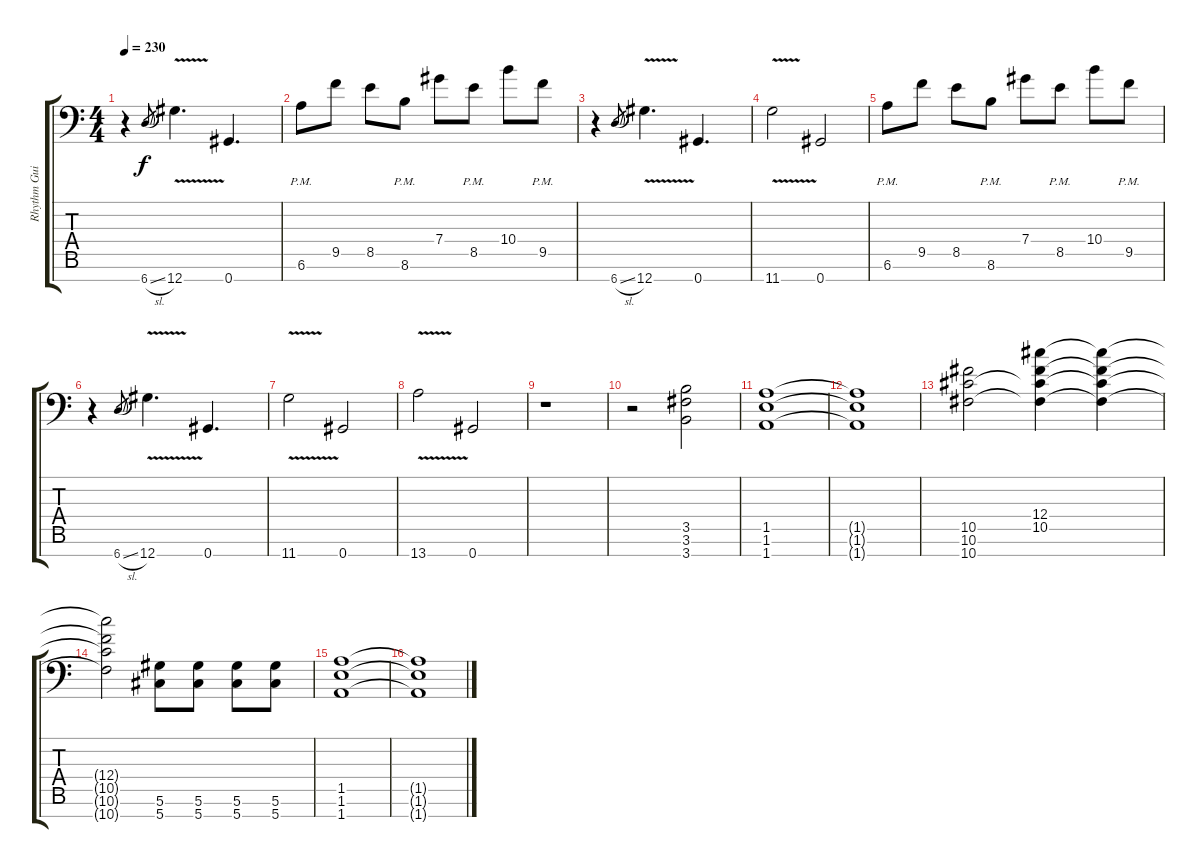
\track ("Rhythm Guitar 2" "Rhythm Gui") {instrument distortionguitar}
\staff {score tabs}
\tuning (Eb4 Bb3 F3 Db3 Ab2 Eb2 Ab1) {hide}
\ts (4 4)
\tempo 230
\clef f4
\ks c
r.4{dy f} 6.7{sl}.8{gr} 12.7{v}.4{d} 0.7.4{d} |
6.6{pm}.8 9.5.8 8.5.8 8.6{pm}.8 7.4.8 8.5{pm}.8 10.4.8 9.5{pm}.8 |
r.4 6.7{sl}.8{gr} 12.7{v}.4{d} 0.7.4{d} |
11.7{v}.2 0.7.2 |
6.6{pm}.8 9.5.8 8.5.8 8.6{pm}.8 7.4.8 8.5{pm}.8 10.4.8 9.5{pm}.8 |
r.4 6.7{sl}.8{gr} 12.7{v}.4{d} 0.7.4{d} |
11.7{v}.2 0.7.2 |
13.7{v}.2 0.7.2 |
r.1 |
r.2 (3.5 3.6 3.7).2 |
(1.5 1.6 1.7).1 |
(1.5{t} 1.6{t} 1.7{t}).1 |
(10.5 10.6 10.7).2 (12.4 10.5 10.6{t} 10.7{t}).4 (12.4{t} 10.5{t} 10.6{t} 10.7{t}).4 |
(12.4{t} 10.5{t} 10.6{t} 10.7{t}).2 (5.6 5.7).8 (5.6 5.7).8 (5.6 5.7).8 (5.6 5.7).8 |
(1.5 1.6 1.7).1 |
(1.5{t} 1.6{t} 1.7{t}).1
